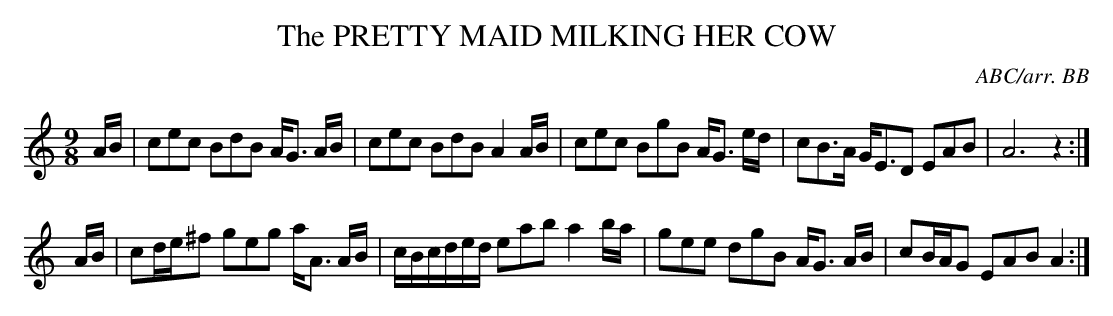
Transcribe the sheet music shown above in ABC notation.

X:1
T:PRETTY MAID MILKING HER COW, The
Y:"slow"
C:ABC/arr. BB
L:1/8
M:9/8
K:Am
A/B/|cec BdB A<G A/B/|cec BdB A2 A/B/|cec BgB A<G e/d/|\
cB>A G<ED EAB|A6 z2:|
A/B/|cd/e/^f geg a<A A/B/|c/B/c/d/e/d/ eab a2 b/a/|gee dgB A<G A/B/|\
cB/A/G EAB A2:|
